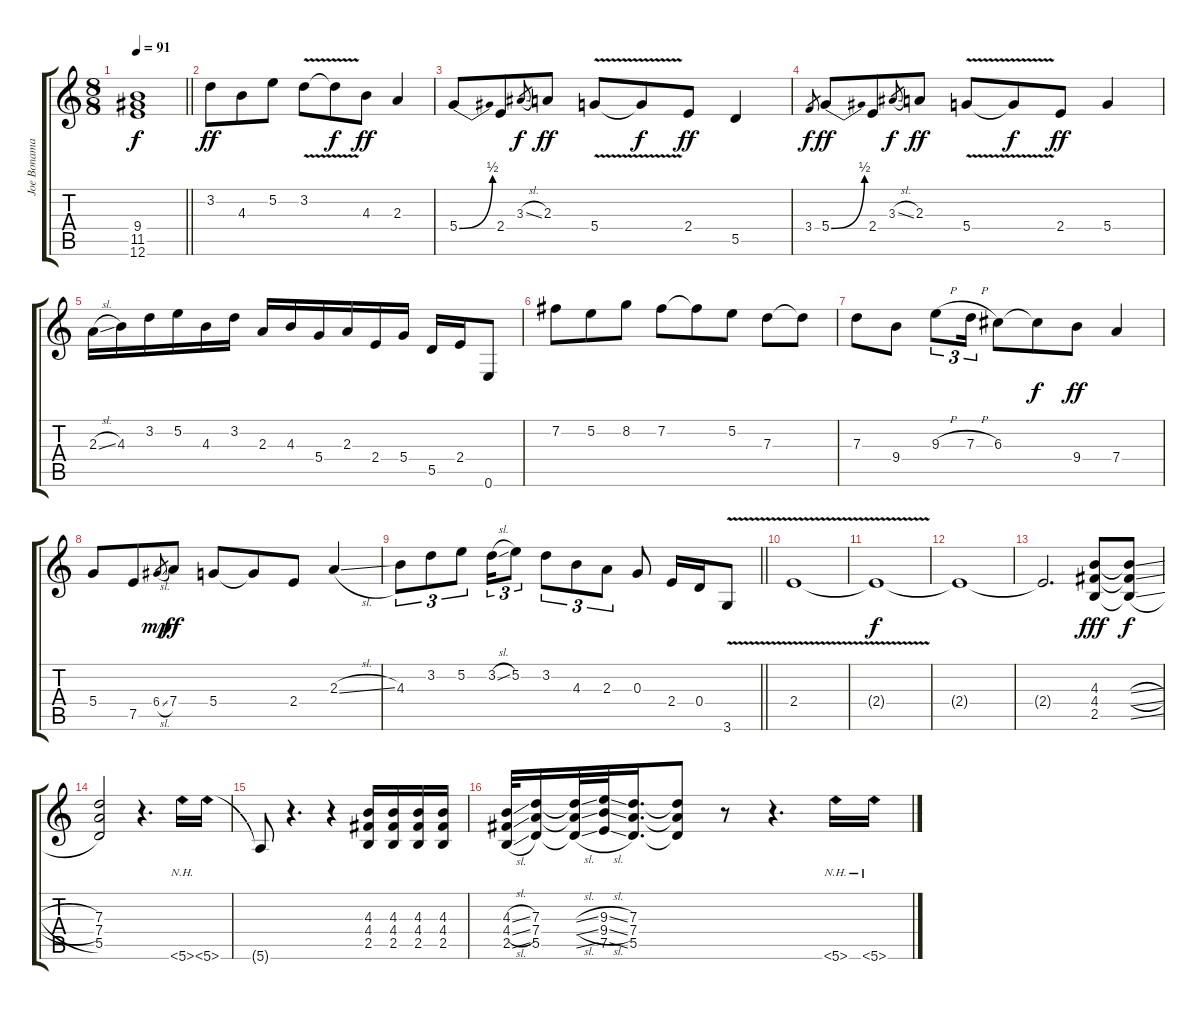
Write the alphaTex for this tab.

\track ("Joe Bonamassa Guitar" "Joe Bonama") {instrument overdrivenguitar}
\staff {score tabs}
\tuning (E4 B3 G3 D3 A2 E2) {hide}
\ts (8 8)
\tempo 91
\clef g2
\barLineRight lightlight
\ks c
(9.4{t} 11.5{t} 12.6{t}).1{dy f} |
3.2.8{dy ff} 4.3.8 5.2.8 3.2{v}.8 3.2{t}.8{dy f} 4.3.8{dy ff} 2.3.4 |
5.4{be (bend 0 0 60 2)}.8 2.4.8 3.3{sl}.8{gr dy f} 2.3.8{dy ff} 5.4{v}.8 5.4{t}.8{dy f} 2.4.8{dy ff} 5.5.4 |
3.4.8{gr dy f} 5.4{be (bend 0 0 60 2)}.8{dy ff} 2.4.8 3.3{sl}.8{gr dy f} 2.3.8{dy ff} 5.4{v}.8 5.4{t}.8{dy f} 2.4.8{dy ff} 5.4.4 |
2.3{sl}.16 4.3.16 3.2.16 5.2.16 4.3.16 3.2.16 2.3.16 4.3.16 5.4.16 2.3.16 2.4.16 5.4.16 5.5.16 2.4.16 0.6.8 |
7.2.8 5.2.8 8.2.8 7.2.8 7.2{t}.8 5.2.8 7.3.8 7.3{t}.8 |
7.3.8 9.4.8 9.3{h}.8{tu (3 2)} 7.3{h}.16{tu (3 2)} 6.3.8 6.3{t}.8{dy f} 9.4.8{dy ff} 7.4.4 |
5.4.8 7.5.8 6.4{sl}.8{gr dy mp} 7.4.8{dy ff} 5.4.8 5.4{t}.8 2.4.8 2.3{sl}.4 |
\barLineRight lightlight
4.3.8{tu (3 2)} 3.2.8{tu (3 2)} 5.2.8{tu (3 2)} 3.2{sl}.16{tu (3 2)} 5.2.8{tu (3 2)} 3.2.8{tu (3 2)} 4.3.8{tu (3 2)} 2.3.8{tu (3 2)} 0.3.8 2.4.16 0.4.16 3.6{v}.8 |
2.4{v}.1 |
2.4{t}.1{dy f} |
2.4{t}.1 |
2.4{t}.2{d} (4.3 4.4 2.5).8{dy fff volume 16 instrument overdrivenguitar} (4.3{sl t} 4.4{sl t} 2.5{sl t}).8{dy f} |
(7.3 7.4 5.5).2 r.4{d} 5.6{nh}.16 5.6{nh}.16 |
5.6{t}.8 r.4{d} r.4 (4.3 4.4 2.5).16 (4.3 4.4 2.5).16 (4.3 4.4 2.5).16 (4.3 4.4 2.5).16 |
(4.3{sl} 4.4{sl} 2.5{sl}).32 (7.3 7.4 5.5).16 (7.3{sl t} 7.4{sl t} 5.5{sl t}).32 (9.3{sl} 9.4{sl} 7.5{sl}).32 (7.3 7.4 5.5).16{d} (7.3{t} 7.4{t} 5.5{t}).8 r.8 r.4{d} 5.6{nh}.16 5.6{nh}.16
